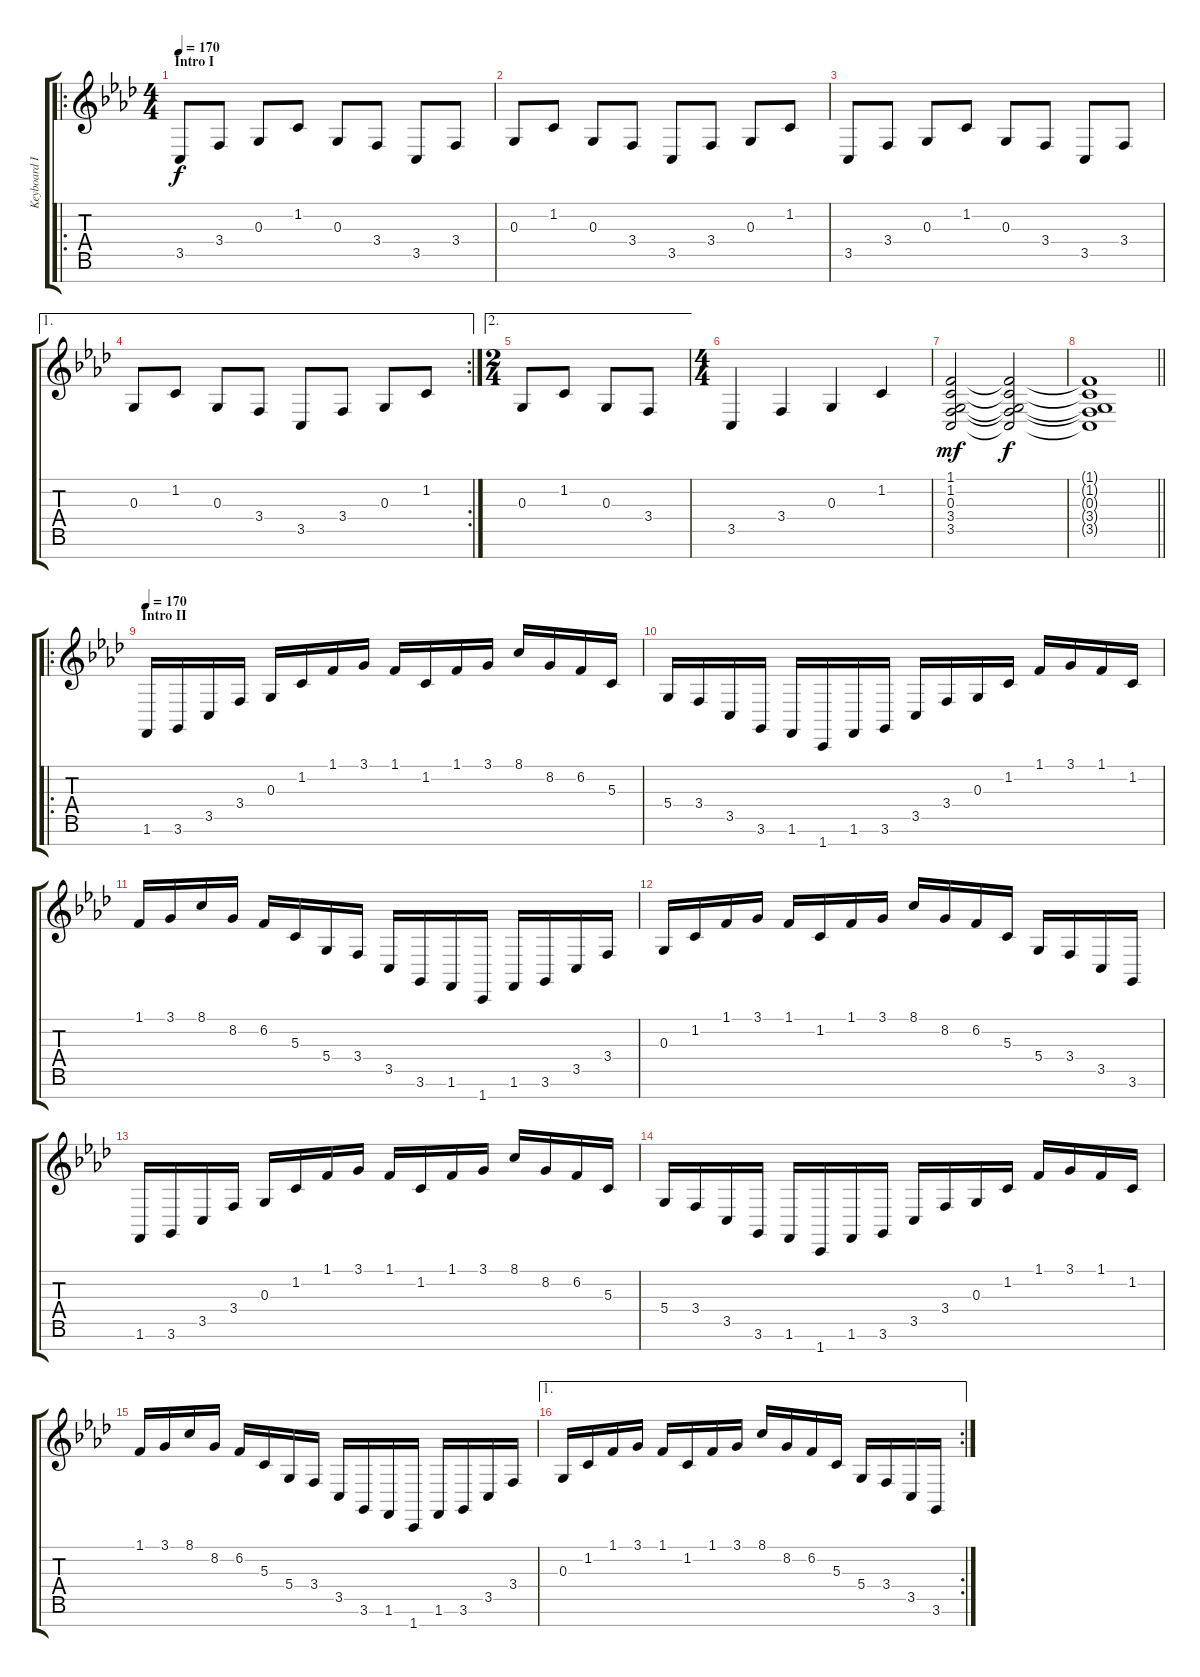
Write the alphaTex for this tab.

\track ("Keyboard I (Lead)" "Keyboard I") {instrument pad4choir}
\staff {score tabs}
\tuning (E4 B3 G3 D3 A2 E2 B1) {hide}
\ro
\ts (4 4)
\section ("" "Intro I")
\tempo 170
\tempo 130
\tempo 170
\clef g2
\ks ab
3.5.8{dy f instrument pad4choir} 3.4.8 0.3.8 1.2.8 0.3.8 3.4.8 3.5.8 3.4.8 |
0.3.8 1.2.8 0.3.8 3.4.8 3.5.8 3.4.8 0.3.8 1.2.8 |
3.5.8 3.4.8 0.3.8 1.2.8 0.3.8 3.4.8 3.5.8 3.4.8 |
\ae 1
\rc 2
0.3.8 1.2.8 0.3.8 3.4.8 3.5.8 3.4.8 0.3.8 1.2.8 |
\ae 2
\ts (2 4)
0.3.8 1.2.8 0.3.8 3.4.8 |
\ts (4 4)
3.5.4 3.4.4 0.3.4 1.2.4 |
(1.1 1.2 0.3 3.4 3.5).2{dy mf} (1.1{t} 1.2{t} 0.3{t} 3.4{t} 3.5{t}).2{dy f} |
\barLineRight lightlight
(1.1{t} 1.2{t} 0.3{t} 3.4{t} 3.5{t}).1 |
\ro
\section ("" "Intro II")
\tempo 170
1.6.16{volume 8 instrument lead8bassandlead} 3.6.16 3.5.16 3.4.16 0.3.16 1.2.16 1.1.16 3.1.16 1.1.16 1.2.16 1.1.16 3.1.16 8.1.16 8.2.16 6.2.16 5.3.16 |
5.4.16 3.4.16 3.5.16 3.6.16 1.6.16 1.7.16 1.6.16 3.6.16 3.5.16 3.4.16 0.3.16 1.2.16 1.1.16 3.1.16 1.1.16 1.2.16 |
1.1.16 3.1.16 8.1.16 8.2.16 6.2.16 5.3.16 5.4.16 3.4.16 3.5.16 3.6.16 1.6.16 1.7.16 1.6.16 3.6.16 3.5.16 3.4.16 |
0.3.16 1.2.16 1.1.16 3.1.16 1.1.16 1.2.16 1.1.16 3.1.16 8.1.16 8.2.16 6.2.16 5.3.16 5.4.16 3.4.16 3.5.16 3.6.16 |
1.6.16{instrument lead8bassandlead} 3.6.16 3.5.16 3.4.16 0.3.16 1.2.16 1.1.16 3.1.16 1.1.16 1.2.16 1.1.16 3.1.16 8.1.16 8.2.16 6.2.16 5.3.16 |
5.4.16 3.4.16 3.5.16 3.6.16 1.6.16 1.7.16 1.6.16 3.6.16 3.5.16 3.4.16 0.3.16 1.2.16 1.1.16 3.1.16 1.1.16 1.2.16 |
1.1.16 3.1.16 8.1.16 8.2.16 6.2.16 5.3.16 5.4.16 3.4.16 3.5.16 3.6.16 1.6.16 1.7.16 1.6.16 3.6.16 3.5.16 3.4.16 |
\ae 1
\rc 2
0.3.16 1.2.16 1.1.16 3.1.16 1.1.16 1.2.16 1.1.16 3.1.16 8.1.16 8.2.16 6.2.16 5.3.16 5.4.16 3.4.16 3.5.16 3.6.16
